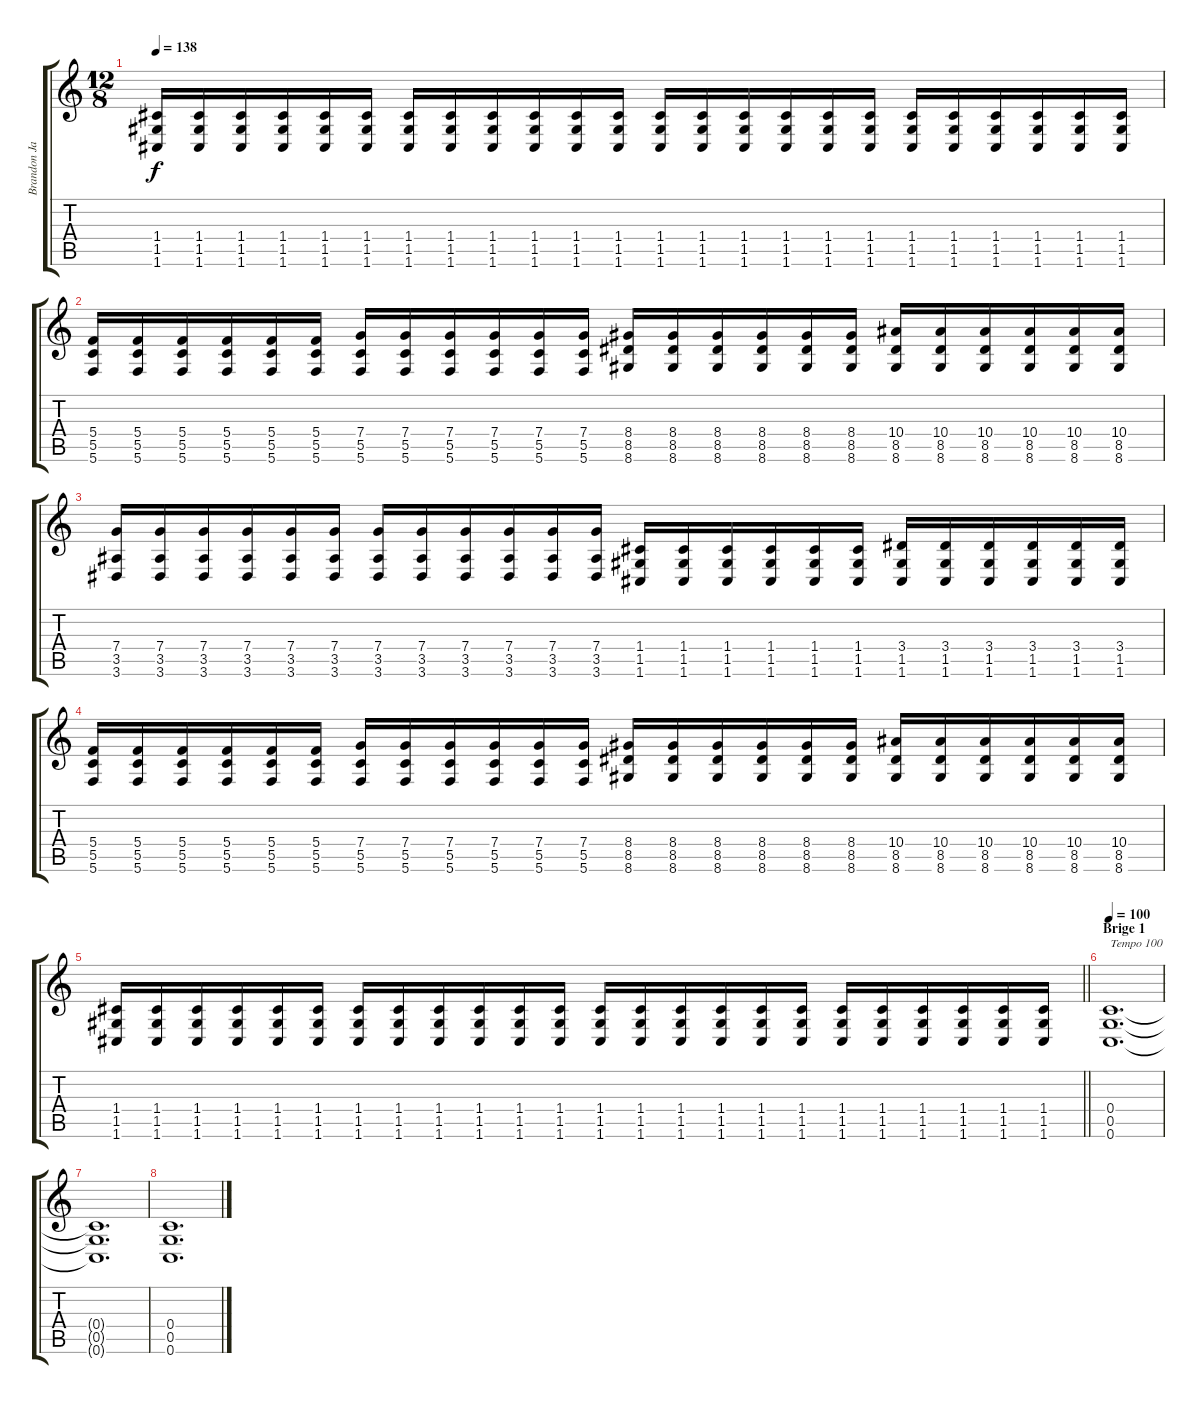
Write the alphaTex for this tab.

\track ("Brandon Jacobs" "Brandon Ja") {instrument distortionguitar}
\staff {score tabs}
\tuning (D4 A3 F3 C3 G2 C2) {hide}
\ts (12 8)
\tempo 138
\clef g2
\ks c
(1.4 1.5 1.6).16{dy f} (1.4 1.5 1.6).16 (1.4 1.5 1.6).16 (1.4 1.5 1.6).16 (1.4 1.5 1.6).16 (1.4 1.5 1.6).16 (1.4 1.5 1.6).16 (1.4 1.5 1.6).16 (1.4 1.5 1.6).16 (1.4 1.5 1.6).16 (1.4 1.5 1.6).16 (1.4 1.5 1.6).16 (1.4 1.5 1.6).16 (1.4 1.5 1.6).16 (1.4 1.5 1.6).16 (1.4 1.5 1.6).16 (1.4 1.5 1.6).16 (1.4 1.5 1.6).16 (1.4 1.5 1.6).16 (1.4 1.5 1.6).16 (1.4 1.5 1.6).16 (1.4 1.5 1.6).16 (1.4 1.5 1.6).16 (1.4 1.5 1.6).16 |
(5.4 5.5 5.6).16 (5.4 5.5 5.6).16 (5.4 5.5 5.6).16 (5.4 5.5 5.6).16 (5.4 5.5 5.6).16 (5.4 5.5 5.6).16 (7.4 5.5 5.6).16 (7.4 5.5 5.6).16 (7.4 5.5 5.6).16 (7.4 5.5 5.6).16 (7.4 5.5 5.6).16 (7.4 5.5 5.6).16 (8.4 8.5 8.6).16 (8.4 8.5 8.6).16 (8.4 8.5 8.6).16 (8.4 8.5 8.6).16 (8.4 8.5 8.6).16 (8.4 8.5 8.6).16 (10.4 8.5 8.6).16 (10.4 8.5 8.6).16 (10.4 8.5 8.6).16 (10.4 8.5 8.6).16 (10.4 8.5 8.6).16 (10.4 8.5 8.6).16 |
(7.4 3.5 3.6).16 (7.4 3.5 3.6).16 (7.4 3.5 3.6).16 (7.4 3.5 3.6).16 (7.4 3.5 3.6).16 (7.4 3.5 3.6).16 (7.4 3.5 3.6).16 (7.4 3.5 3.6).16 (7.4 3.5 3.6).16 (7.4 3.5 3.6).16 (7.4 3.5 3.6).16 (7.4 3.5 3.6).16 (1.4 1.5 1.6).16 (1.4 1.5 1.6).16 (1.4 1.5 1.6).16 (1.4 1.5 1.6).16 (1.4 1.5 1.6).16 (1.4 1.5 1.6).16 (3.4 1.5 1.6).16 (3.4 1.5 1.6).16 (3.4 1.5 1.6).16 (3.4 1.5 1.6).16 (3.4 1.5 1.6).16 (3.4 1.5 1.6).16 |
(5.4 5.5 5.6).16 (5.4 5.5 5.6).16 (5.4 5.5 5.6).16 (5.4 5.5 5.6).16 (5.4 5.5 5.6).16 (5.4 5.5 5.6).16 (7.4 5.5 5.6).16 (7.4 5.5 5.6).16 (7.4 5.5 5.6).16 (7.4 5.5 5.6).16 (7.4 5.5 5.6).16 (7.4 5.5 5.6).16 (8.4 8.5 8.6).16 (8.4 8.5 8.6).16 (8.4 8.5 8.6).16 (8.4 8.5 8.6).16 (8.4 8.5 8.6).16 (8.4 8.5 8.6).16 (10.4 8.5 8.6).16 (10.4 8.5 8.6).16 (10.4 8.5 8.6).16 (10.4 8.5 8.6).16 (10.4 8.5 8.6).16 (10.4 8.5 8.6).16 |
\barLineRight lightlight
(1.4 1.5 1.6).16 (1.4 1.5 1.6).16 (1.4 1.5 1.6).16 (1.4 1.5 1.6).16 (1.4 1.5 1.6).16 (1.4 1.5 1.6).16 (1.4 1.5 1.6).16 (1.4 1.5 1.6).16 (1.4 1.5 1.6).16 (1.4 1.5 1.6).16 (1.4 1.5 1.6).16 (1.4 1.5 1.6).16 (1.4 1.5 1.6).16 (1.4 1.5 1.6).16 (1.4 1.5 1.6).16 (1.4 1.5 1.6).16 (1.4 1.5 1.6).16 (1.4 1.5 1.6).16 (1.4 1.5 1.6).16 (1.4 1.5 1.6).16 (1.4 1.5 1.6).16 (1.4 1.5 1.6).16 (1.4 1.5 1.6).16 (1.4 1.5 1.6).16 |
\section ("" "Brige 1")
\tempo 100
(0.4 0.5 0.6).1{d txt "Tempo 100"} |
(0.4{t} 0.5{t} 0.6{t}).1{d} |
(0.4 0.5 0.6).1{d}
